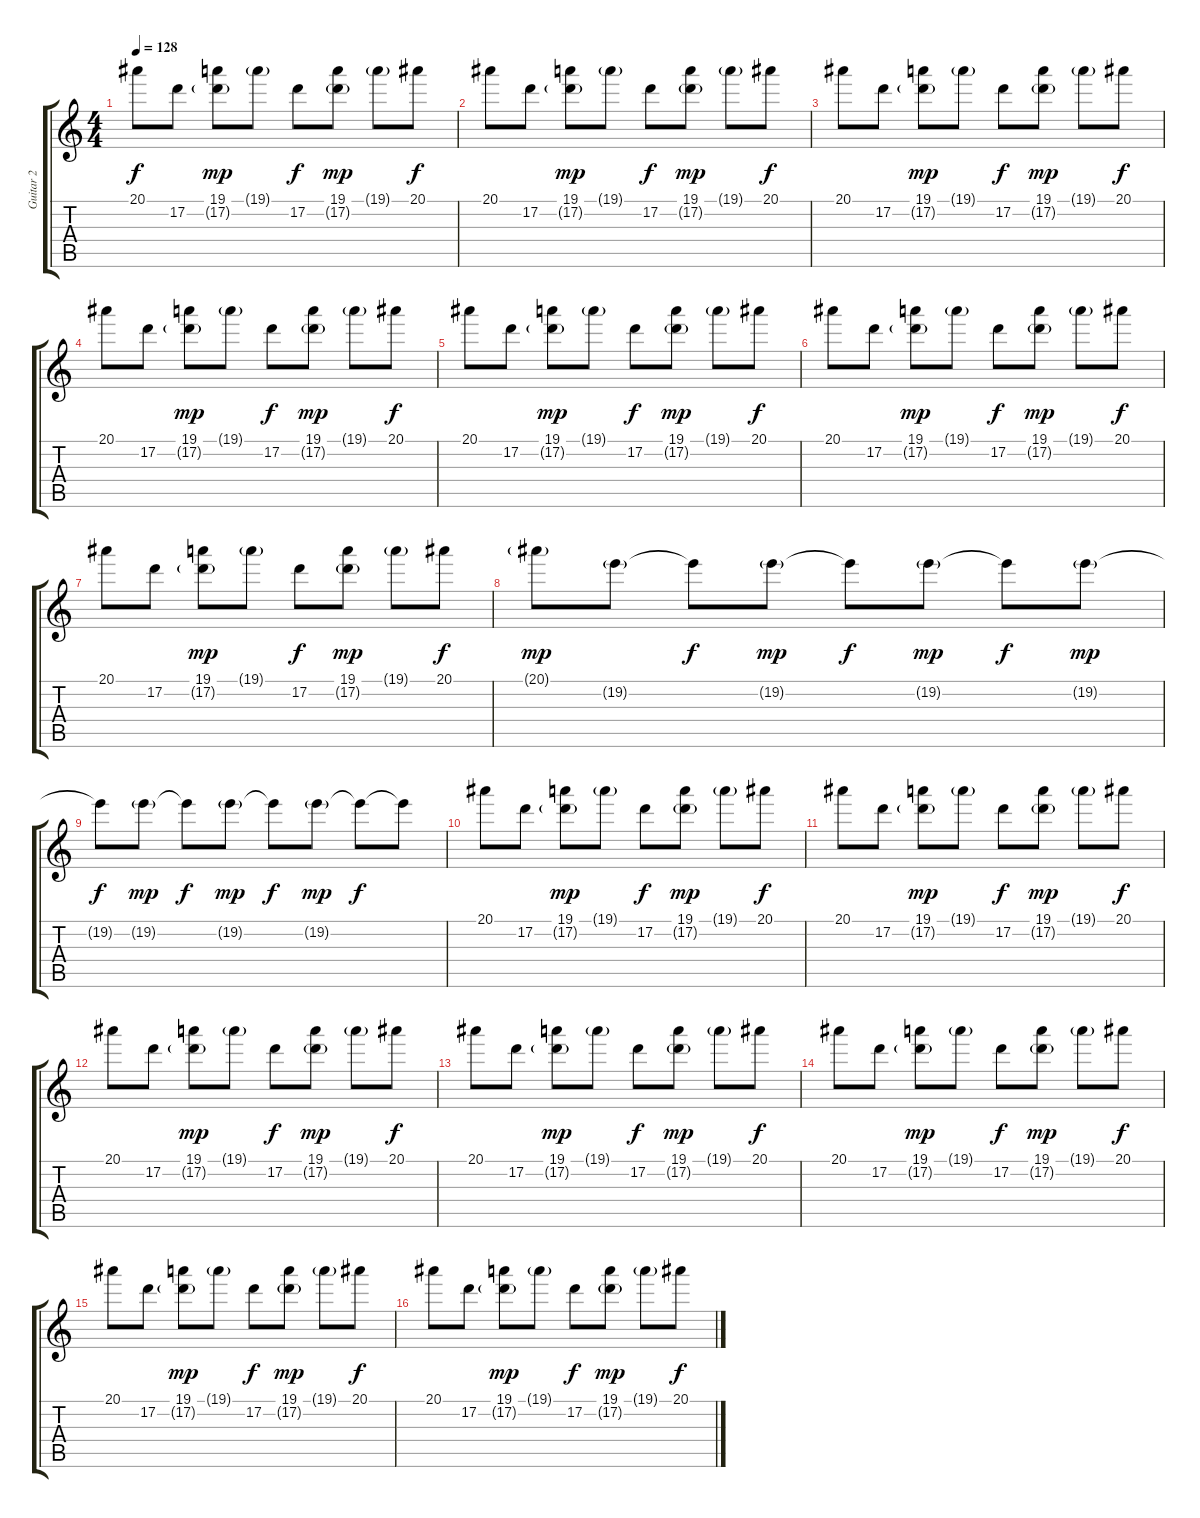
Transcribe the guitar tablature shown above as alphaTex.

\track ("Guitar 2" "Guitar 2") {instrument electricguitarjazz}
\staff {score tabs}
\tuning (D4 A3 F3 C3 G2 D2) {hide}
\ts (4 4)
\tempo 128
\clef g2
\ks c
20.1.8{dy f} 17.2.8 (19.1 17.2{g}).8{dy mp} 19.1{g}.8 17.2.8{dy f} (19.1 17.2{g}).8{dy mp} 19.1{g}.8 20.1.8{dy f} |
20.1.8 17.2.8 (19.1 17.2{g}).8{dy mp} 19.1{g}.8 17.2.8{dy f} (19.1 17.2{g}).8{dy mp} 19.1{g}.8 20.1.8{dy f} |
20.1.8 17.2.8 (19.1 17.2{g}).8{dy mp} 19.1{g}.8 17.2.8{dy f} (19.1 17.2{g}).8{dy mp} 19.1{g}.8 20.1.8{dy f} |
20.1.8 17.2.8 (19.1 17.2{g}).8{dy mp} 19.1{g}.8 17.2.8{dy f} (19.1 17.2{g}).8{dy mp} 19.1{g}.8 20.1.8{dy f} |
20.1.8 17.2.8 (19.1 17.2{g}).8{dy mp} 19.1{g}.8 17.2.8{dy f} (19.1 17.2{g}).8{dy mp} 19.1{g}.8 20.1.8{dy f} |
20.1.8 17.2.8 (19.1 17.2{g}).8{dy mp} 19.1{g}.8 17.2.8{dy f} (19.1 17.2{g}).8{dy mp} 19.1{g}.8 20.1.8{dy f} |
20.1.8 17.2.8 (19.1 17.2{g}).8{dy mp} 19.1{g}.8 17.2.8{dy f} (19.1 17.2{g}).8{dy mp} 19.1{g}.8 20.1.8{dy f} |
20.1{g}.8{dy mp} 19.2{g}.8 19.2{t}.8{dy f} 19.2{g}.8{dy mp} 19.2{t}.8{dy f} 19.2{g}.8{dy mp} 19.2{t}.8{dy f} 19.2{g}.8{dy mp} |
19.2{t}.8{dy f} 19.2{g}.8{dy mp} 19.2{t}.8{dy f} 19.2{g}.8{dy mp} 19.2{t}.8{dy f} 19.2{g}.8{dy mp} 19.2{t}.8{dy f} 19.2{t}.8 |
20.1.8 17.2.8 (19.1 17.2{g}).8{dy mp} 19.1{g}.8 17.2.8{dy f} (19.1 17.2{g}).8{dy mp} 19.1{g}.8 20.1.8{dy f} |
20.1.8 17.2.8 (19.1 17.2{g}).8{dy mp} 19.1{g}.8 17.2.8{dy f} (19.1 17.2{g}).8{dy mp} 19.1{g}.8 20.1.8{dy f} |
20.1.8 17.2.8 (19.1 17.2{g}).8{dy mp} 19.1{g}.8 17.2.8{dy f} (19.1 17.2{g}).8{dy mp} 19.1{g}.8 20.1.8{dy f} |
20.1.8 17.2.8 (19.1 17.2{g}).8{dy mp} 19.1{g}.8 17.2.8{dy f} (19.1 17.2{g}).8{dy mp} 19.1{g}.8 20.1.8{dy f} |
20.1.8 17.2.8 (19.1 17.2{g}).8{dy mp} 19.1{g}.8 17.2.8{dy f} (19.1 17.2{g}).8{dy mp} 19.1{g}.8 20.1.8{dy f} |
20.1.8 17.2.8 (19.1 17.2{g}).8{dy mp} 19.1{g}.8 17.2.8{dy f} (19.1 17.2{g}).8{dy mp} 19.1{g}.8 20.1.8{dy f} |
20.1.8 17.2.8 (19.1 17.2{g}).8{dy mp} 19.1{g}.8 17.2.8{dy f} (19.1 17.2{g}).8{dy mp} 19.1{g}.8 20.1.8{dy f}
